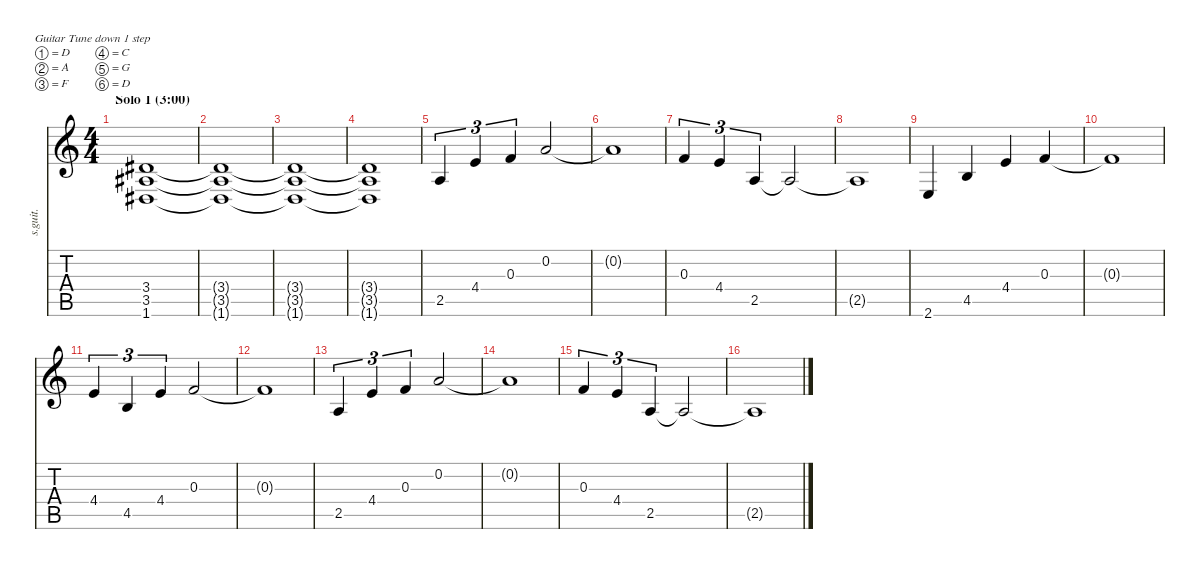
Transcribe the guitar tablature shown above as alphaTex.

\defaultSystemsLayout 4
\hideDynamics
\bracketExtendMode nobrackets
\track ("Guitar I" "s.guit.") {instrument distortionguitar}
\staff {score tabs}
\tuning (D4 A3 F3 C3 G2 D2)
\ts (4 4)
\section ("" "Solo 1 (3:00)")
\tempo (240 hide)
\clef g2
\ks c
(3.4{acc #} 3.5{acc #} 1.6{acc #}).1{lyrics (0 "") lyrics (1 "") lyrics (2 "") lyrics (3 "") lyrics (4 "") dy f} |
(3.4{t acc #} 3.5{t acc #} 1.6{t acc #}).1{lyrics (0 "") lyrics (1 "") lyrics (2 "") lyrics (3 "") lyrics (4 "")} |
(3.4{t acc #} 3.5{t acc #} 1.6{t acc #}).1{lyrics (0 "") lyrics (1 "") lyrics (2 "") lyrics (3 "") lyrics (4 "")} |
(3.4{t acc #} 3.5{t acc #} 1.6{t acc #}).1{lyrics (0 "") lyrics (1 "") lyrics (2 "") lyrics (3 "") lyrics (4 "")} |
2.5.4{tu (3 2) lyrics (0 "") lyrics (1 "") lyrics (2 "") lyrics (3 "") lyrics (4 "")} 4.4.4{tu (3 2) lyrics (0 "") lyrics (1 "") lyrics (2 "") lyrics (3 "") lyrics (4 "")} 0.3.4{tu (3 2) lyrics (0 "") lyrics (1 "") lyrics (2 "") lyrics (3 "") lyrics (4 "")} 0.2.2{lyrics (0 "") lyrics (1 "") lyrics (2 "") lyrics (3 "") lyrics (4 "")} |
0.2{t}.1{lyrics (0 "") lyrics (1 "") lyrics (2 "") lyrics (3 "") lyrics (4 "")} |
0.3.4{tu (3 2) lyrics (0 "") lyrics (1 "") lyrics (2 "") lyrics (3 "") lyrics (4 "")} 4.4.4{tu (3 2) lyrics (0 "") lyrics (1 "") lyrics (2 "") lyrics (3 "") lyrics (4 "")} 2.5.4{tu (3 2) lyrics (0 "") lyrics (1 "") lyrics (2 "") lyrics (3 "") lyrics (4 "")} 2.5{t}.2{lyrics (0 "") lyrics (1 "") lyrics (2 "") lyrics (3 "") lyrics (4 "")} |
2.5{t}.1{lyrics (0 "") lyrics (1 "") lyrics (2 "") lyrics (3 "") lyrics (4 "")} |
2.6.4{lyrics (0 "") lyrics (1 "") lyrics (2 "") lyrics (3 "") lyrics (4 "")} 4.5.4{lyrics (0 "") lyrics (1 "") lyrics (2 "") lyrics (3 "") lyrics (4 "")} 4.4.4{lyrics (0 "") lyrics (1 "") lyrics (2 "") lyrics (3 "") lyrics (4 "")} 0.3.4{lyrics (0 "") lyrics (1 "") lyrics (2 "") lyrics (3 "") lyrics (4 "")} |
0.3{t}.1{lyrics (0 "") lyrics (1 "") lyrics (2 "") lyrics (3 "") lyrics (4 "")} |
4.4.4{tu (3 2) lyrics (0 "") lyrics (1 "") lyrics (2 "") lyrics (3 "") lyrics (4 "")} 4.5.4{tu (3 2) lyrics (0 "") lyrics (1 "") lyrics (2 "") lyrics (3 "") lyrics (4 "")} 4.4.4{tu (3 2) lyrics (0 "") lyrics (1 "") lyrics (2 "") lyrics (3 "") lyrics (4 "")} 0.3.2{lyrics (0 "") lyrics (1 "") lyrics (2 "") lyrics (3 "") lyrics (4 "")} |
0.3{t}.1{lyrics (0 "") lyrics (1 "") lyrics (2 "") lyrics (3 "") lyrics (4 "")} |
2.5.4{tu (3 2) lyrics (0 "") lyrics (1 "") lyrics (2 "") lyrics (3 "") lyrics (4 "")} 4.4.4{tu (3 2) lyrics (0 "") lyrics (1 "") lyrics (2 "") lyrics (3 "") lyrics (4 "")} 0.3.4{tu (3 2) lyrics (0 "") lyrics (1 "") lyrics (2 "") lyrics (3 "") lyrics (4 "")} 0.2.2{lyrics (0 "") lyrics (1 "") lyrics (2 "") lyrics (3 "") lyrics (4 "")} |
0.2{t}.1{lyrics (0 "") lyrics (1 "") lyrics (2 "") lyrics (3 "") lyrics (4 "")} |
0.3.4{tu (3 2) lyrics (0 "") lyrics (1 "") lyrics (2 "") lyrics (3 "") lyrics (4 "")} 4.4.4{tu (3 2) lyrics (0 "") lyrics (1 "") lyrics (2 "") lyrics (3 "") lyrics (4 "")} 2.5.4{tu (3 2) lyrics (0 "") lyrics (1 "") lyrics (2 "") lyrics (3 "") lyrics (4 "")} 2.5{t}.2{lyrics (0 "") lyrics (1 "") lyrics (2 "") lyrics (3 "") lyrics (4 "")} |
2.5{t}.1{lyrics (0 "") lyrics (1 "") lyrics (2 "") lyrics (3 "") lyrics (4 "")}
